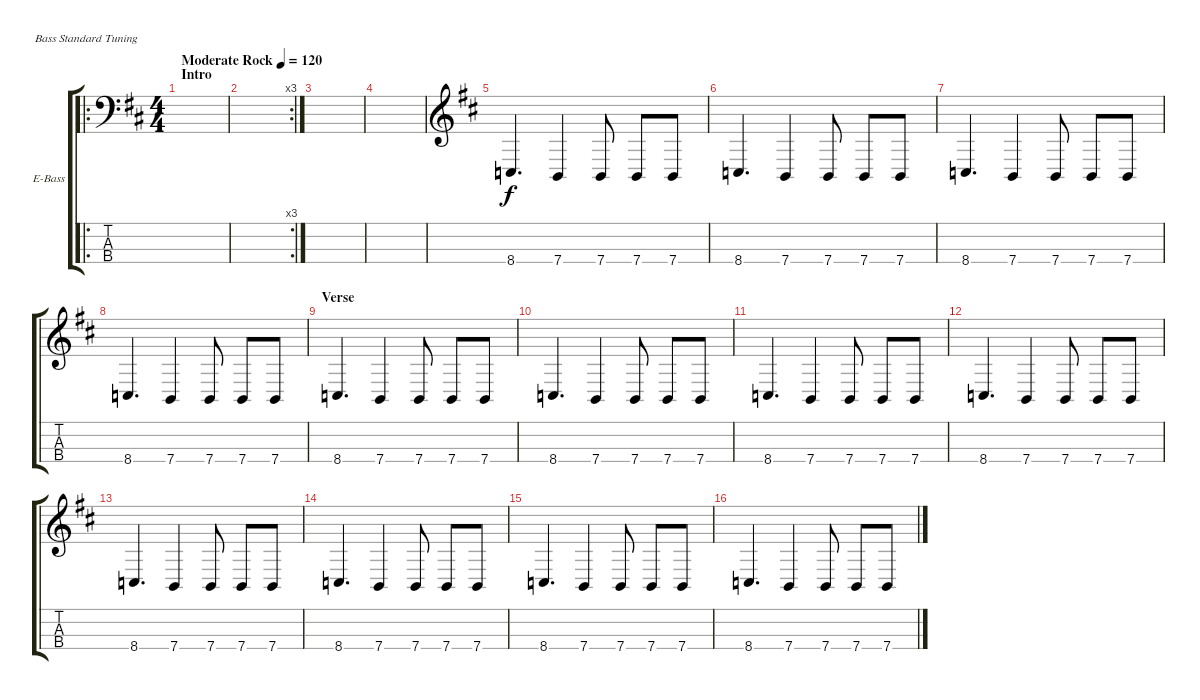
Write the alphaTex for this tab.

\defaultSystemsLayout 4
\bracketExtendMode groupsimilarinstruments
\firstSystemTrackNameOrientation horizontal
\otherSystemsTrackNameOrientation horizontal
\track ("Electric Bass" "E-Bass") {instrument electricbassfinger}
\staff {score tabs}
\tuning (G2 D2 A1 E1)
\ro
\ts (4 4)
\section ("" "Intro")
\tempo (120 "Moderate Rock")
\clef f4
\scale
1.18663
\ks d
|
\rc 3
\scale
0.906684 |
\scale
0.906684 |
\scale
1.1261 |
\clef g2
\scale
0.936948 8.4.4{d} 7.4.4 7.4.8 7.4.8 7.4.8 |
\scale
0.936948 8.4.4{d} 7.4.4 7.4.8 7.4.8 7.4.8 |
\scale
1.1261 8.4.4{d} 7.4.4 7.4.8 7.4.8 7.4.8 |
\scale
0.936948 8.4.4{d} 7.4.4 7.4.8 7.4.8 7.4.8 |
\section ("" "Verse")
\scale
0.936948 8.4.4{d} 7.4.4 7.4.8 7.4.8 7.4.8 |
\scale
1.1261 8.4.4{d} 7.4.4 7.4.8 7.4.8 7.4.8 |
\scale
0.936948 8.4.4{d} 7.4.4 7.4.8 7.4.8 7.4.8 |
\scale
0.936948 8.4.4{d} 7.4.4 7.4.8 7.4.8 7.4.8 |
\scale
1.1261 8.4.4{d} 7.4.4 7.4.8 7.4.8 7.4.8 |
\scale
0.936948 8.4.4{d} 7.4.4 7.4.8 7.4.8 7.4.8 |
\scale
0.936948 8.4.4{d} 7.4.4 7.4.8 7.4.8 7.4.8 |
\scale
1.1261 8.4.4{d} 7.4.4 7.4.8 7.4.8 7.4.8
